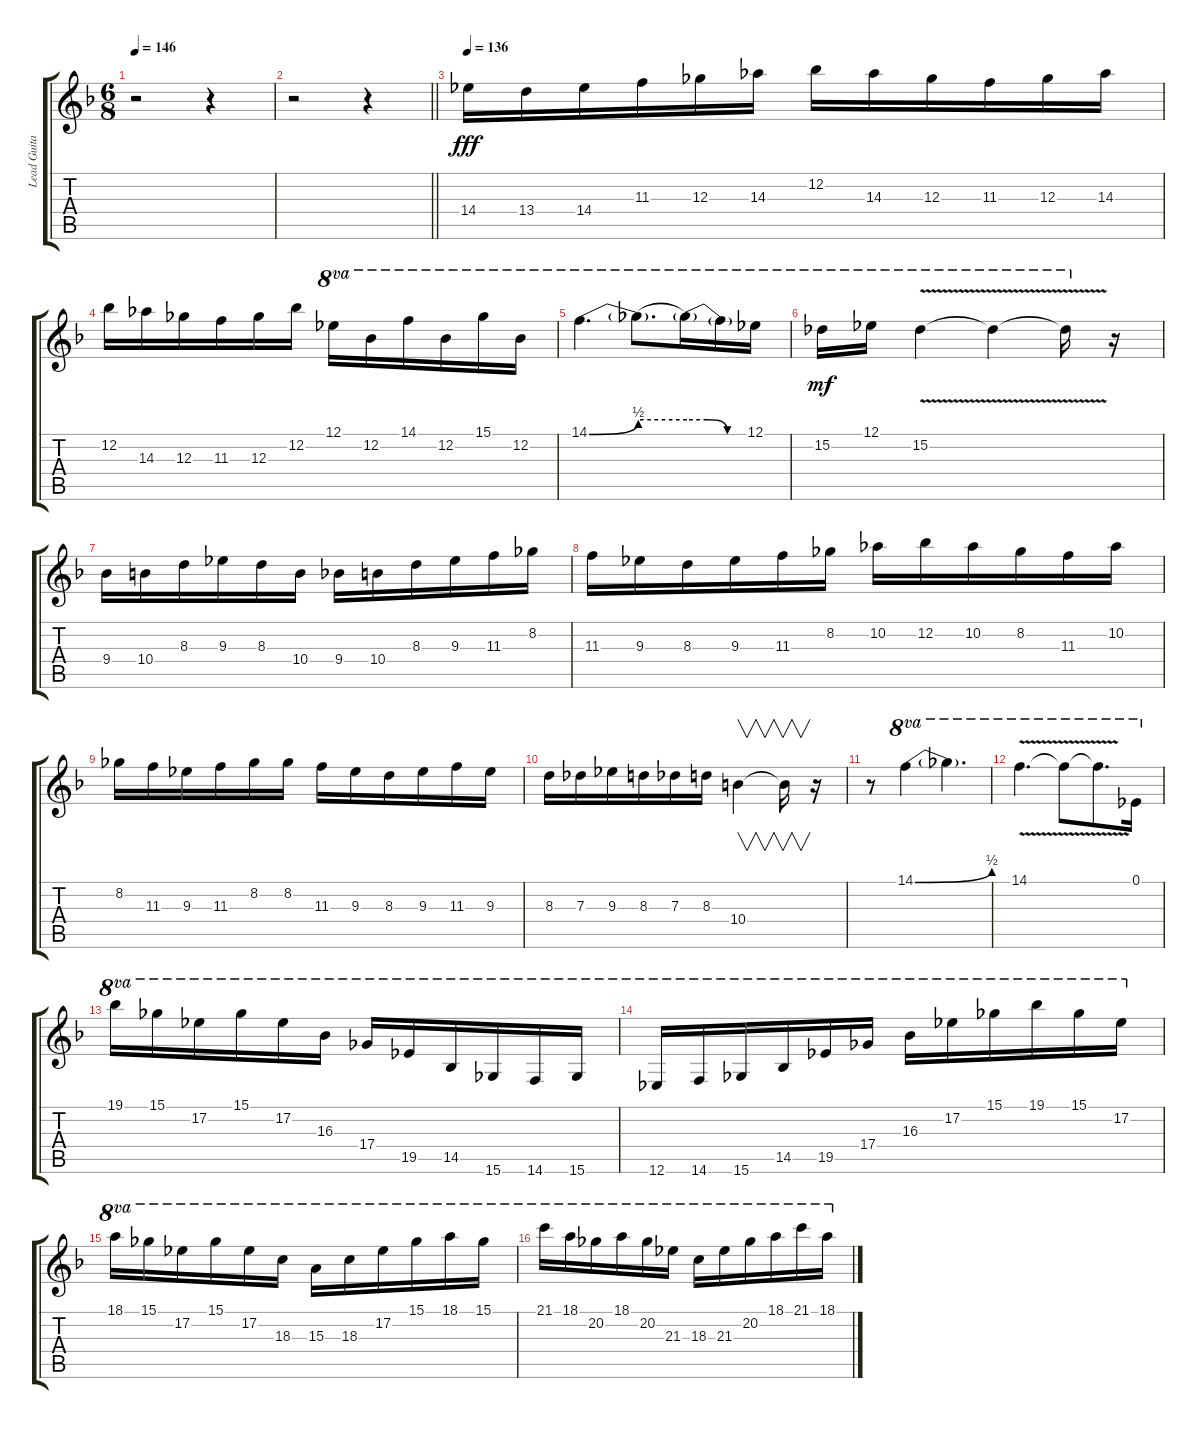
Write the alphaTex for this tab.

\track ("Lead Guitar" "Lead Guita") {instrument overdrivenguitar}
\staff {score tabs}
\tuning (Eb4 Bb3 Gb3 Db3 Ab2 Eb2) {hide}
\ts (6 8)
\tempo 146
\clef g2
\ks f
r.2{dy fff} r.4 |
\barLineRight lightlight
r.2 r.4 |
\tempo 136
14.4.16 13.4.16 14.4.16 11.3.16 12.3.16 14.3.16 12.2.16 14.3.16 12.3.16 11.3.16 12.3.16 14.3.16 |
12.2.16 14.3.16 12.3.16 11.3.16 12.3.16 12.2.16 12.1.16{ot 8va} 12.2.16{ot 8va} 14.1.16{ot 8va} 12.2.16{ot 8va} 15.1.16{ot 8va} 12.2.16{ot 8va} |
14.1{be (bend 0 0 60 2)}.4{d ot 8va} 14.1{be (hold 0 2 60 2) t}.8{d ot 8va} 14.1{be (custom 0 2 20 2 40 0 60 0) t}.16{ot 8va} 14.1{t}.16{ot 8va} 12.1.16{ot 8va} |
15.2.16{ot 8va dy mf} 12.1.16{ot 8va} 15.2{v}.4{ot 8va} 15.2{v t}.4{ot 8va} 15.2{v t}.16{ot 8va} r.16 |
9.4.16 10.4.16 8.3.16 9.3.16 8.3.16 10.4.16 9.4.16 10.4.16 8.3.16 9.3.16 11.3.16 8.2.16 |
11.3.16 9.3.16 8.3.16 9.3.16 11.3.16 8.2.16 10.2.16 12.2.16 10.2.16 8.2.16 11.3.16 10.2.16 |
8.2.16 11.3.16 9.3.16 11.3.16 8.2.16 8.2.16 11.3.16 9.3.16 8.3.16 9.3.16 11.3.16 9.3.16 |
8.3.16 7.3.16 9.3.16 8.3.16 7.3.16 8.3.16 10.4.4{v} 10.4{t}.16{v} r.16 |
r.8 14.1{be (bend 0 0 60 2)}.4{ot 8va} 14.1{t}.4{d ot 8va} |
14.1{v}.4{d ot 8va} 14.1{v t}.8{ot 8va} 14.1{v t}.8{d ot 8va} 0.1.16{ot 8va} |
19.1.16{ot 8va} 15.1.16{ot 8va} 17.2.16{ot 8va} 15.1.16{ot 8va} 17.2.16{ot 8va} 16.3.16{ot 8va} 17.4.16{ot 8va} 19.5.16{ot 8va} 14.5.16{ot 8va} 15.6.16{ot 8va} 14.6.16{ot 8va} 15.6.16{ot 8va} |
12.6.16{ot 8va} 14.6.16{ot 8va} 15.6.16{ot 8va} 14.5.16{ot 8va} 19.5.16{ot 8va} 17.4.16{ot 8va} 16.3.16{ot 8va} 17.2.16{ot 8va} 15.1.16{ot 8va} 19.1.16{ot 8va} 15.1.16{ot 8va} 17.2.16{ot 8va} |
18.1.16{ot 8va} 15.1.16{ot 8va} 17.2.16{ot 8va} 15.1.16{ot 8va} 17.2.16{ot 8va} 18.3.16{ot 8va} 15.3.16{ot 8va} 18.3.16{ot 8va} 17.2.16{ot 8va} 15.1.16{ot 8va} 18.1.16{ot 8va} 15.1.16{ot 8va} |
21.1.16{ot 8va} 18.1.16{ot 8va} 20.2.16{ot 8va} 18.1.16{ot 8va} 20.2.16{ot 8va} 21.3.16{ot 8va} 18.3.16{ot 8va} 21.3.16{ot 8va} 20.2.16{ot 8va} 18.1.16{ot 8va} 21.1.16{ot 8va} 18.1.16{ot 8va}
